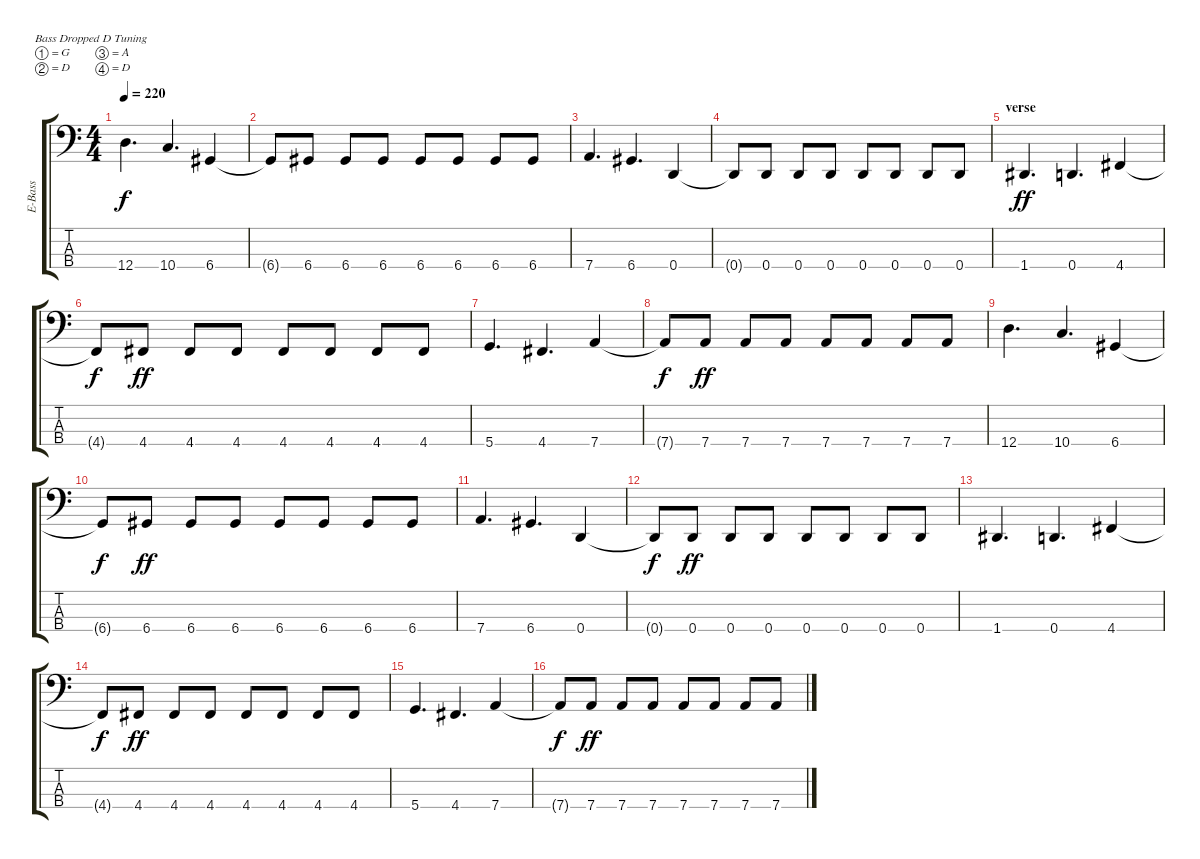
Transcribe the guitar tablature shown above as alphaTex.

\bracketExtendMode groupsimilarinstruments
\otherSystemsTrackNameOrientation horizontal
\track ("Bass" "E-Bass") {instrument electricbassfinger}
\staff {score tabs}
\tuning (G2 D2 A1 D1)
\ts (4 4)
\tempo 220
\clef f4
\ks c
12.4.4{d dy f beam Down} 10.4.4{d beam Up} 6.4{acc #}.4{beam Up} |
6.4{t acc #}.8{beam Up} 6.4{acc #}.8{beam Up} 6.4{acc #}.8{beam Up} 6.4{acc #}.8{beam Up} 6.4{acc #}.8{beam Up} 6.4{acc #}.8{beam Up} 6.4{acc #}.8{beam Up} 6.4{acc #}.8{beam Up} |
7.4.4{d beam Up} 6.4{acc #}.4{d beam Up} 0.4.4{beam Up} |
0.4{t}.8{beam Up} 0.4.8{beam Up} 0.4.8{beam Up} 0.4.8{beam Up} 0.4.8{beam Up} 0.4.8{beam Up} 0.4.8{beam Up} 0.4.8{beam Up} |
\section ("" "verse")
1.4{acc #}.4{d dy ff instrument electricbassfinger beam Up} 0.4.4{d beam Up} 4.4{acc #}.4{beam Up} |
4.4{t acc #}.8{dy f beam Up} 4.4{acc #}.8{dy ff beam Up} 4.4{acc #}.8{beam Up} 4.4{acc #}.8{beam Up} 4.4{acc #}.8{beam Up} 4.4{acc #}.8{beam Up} 4.4{acc #}.8{beam Up} 4.4{acc #}.8{beam Up} |
5.4.4{d beam Up} 4.4{acc #}.4{d beam Up} 7.4.4{beam Up} |
7.4{t}.8{dy f beam Up} 7.4.8{dy ff beam Up} 7.4.8{beam Up} 7.4.8{beam Up} 7.4.8{beam Up} 7.4.8{beam Up} 7.4.8{beam Up} 7.4.8{beam Up} |
12.4.4{d beam Down} 10.4.4{d beam Up} 6.4{acc #}.4{beam Up} |
6.4{t acc #}.8{dy f beam Up} 6.4{acc #}.8{dy ff beam Up} 6.4{acc #}.8{beam Up} 6.4{acc #}.8{beam Up} 6.4{acc #}.8{beam Up} 6.4{acc #}.8{beam Up} 6.4{acc #}.8{beam Up} 6.4{acc #}.8{beam Up} |
7.4.4{d beam Up} 6.4{acc #}.4{d beam Up} 0.4.4{beam Up} |
0.4{t}.8{dy f beam Up} 0.4.8{dy ff beam Up} 0.4.8{beam Up} 0.4.8{beam Up} 0.4.8{beam Up} 0.4.8{beam Up} 0.4.8{beam Up} 0.4.8{beam Up} |
1.4{acc #}.4{d beam Up} 0.4.4{d beam Up} 4.4{acc #}.4{beam Up} |
4.4{t acc #}.8{dy f beam Up} 4.4{acc #}.8{dy ff beam Up} 4.4{acc #}.8{beam Up} 4.4{acc #}.8{beam Up} 4.4{acc #}.8{beam Up} 4.4{acc #}.8{beam Up} 4.4{acc #}.8{beam Up} 4.4{acc #}.8{beam Up} |
5.4.4{d beam Up} 4.4{acc #}.4{d beam Up} 7.4.4{beam Up} |
7.4{t}.8{dy f beam Up} 7.4.8{dy ff beam Up} 7.4.8{beam Up} 7.4.8{beam Up} 7.4.8{beam Up} 7.4.8{beam Up} 7.4.8{beam Up} 7.4.8{beam Up}
